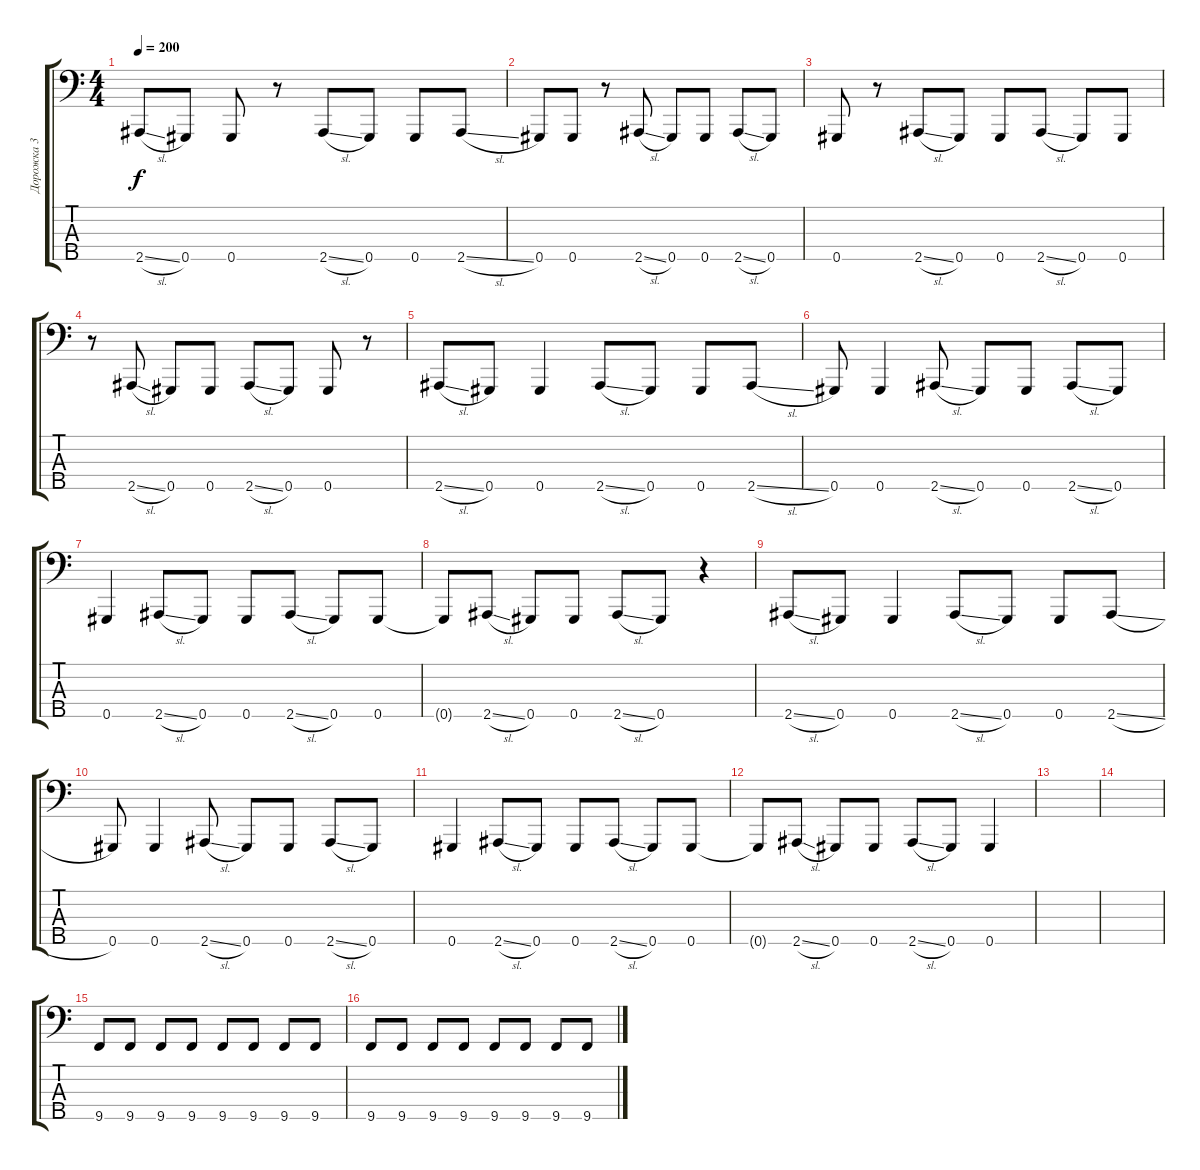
\track ("Дорожка 3" "Дорожка 3") {instrument electricbasspick}
\staff {score tabs}
\tuning (Gb2 Db2 Ab1 Eb1 Ab0) {hide}
\ts (4 4)
\tempo 200
\clef f4
\ks c
2.5{sl}.8{dy f} 0.5.8 0.5.8 r.8 2.5{sl}.8 0.5.8 0.5.8 2.5{sl}.8 |
0.5.8 0.5.8 r.8 2.5{sl}.8 0.5.8 0.5.8 2.5{sl}.8 0.5.8 |
0.5.8 r.8 2.5{sl}.8 0.5.8 0.5.8 2.5{sl}.8 0.5.8 0.5.8 |
r.8 2.5{sl}.8 0.5.8 0.5.8 2.5{sl}.8 0.5.8 0.5.8 r.8 |
2.5{sl}.8 0.5.8 0.5.4 2.5{sl}.8 0.5.8 0.5.8 2.5{sl}.8 |
0.5.8 0.5.4 2.5{sl}.8 0.5.8 0.5.8 2.5{sl}.8 0.5.8 |
0.5.4 2.5{sl}.8 0.5.8 0.5.8 2.5{sl}.8 0.5.8 0.5.8 |
0.5{t}.8 2.5{sl}.8 0.5.8 0.5.8 2.5{sl}.8 0.5.8 r.4 |
2.5{sl}.8 0.5.8 0.5.4 2.5{sl}.8 0.5.8 0.5.8 2.5{sl}.8 |
0.5.8 0.5.4 2.5{sl}.8 0.5.8 0.5.8 2.5{sl}.8 0.5.8 |
0.5.4 2.5{sl}.8 0.5.8 0.5.8 2.5{sl}.8 0.5.8 0.5.8 |
0.5{t}.8 2.5{sl}.8 0.5.8 0.5.8 2.5{sl}.8 0.5.8 0.5.4 |
|
|
9.5.8 9.5.8 9.5.8 9.5.8 9.5.8 9.5.8 9.5.8 9.5.8 |
9.5.8 9.5.8 9.5.8 9.5.8 9.5.8 9.5.8 9.5.8 9.5.8
